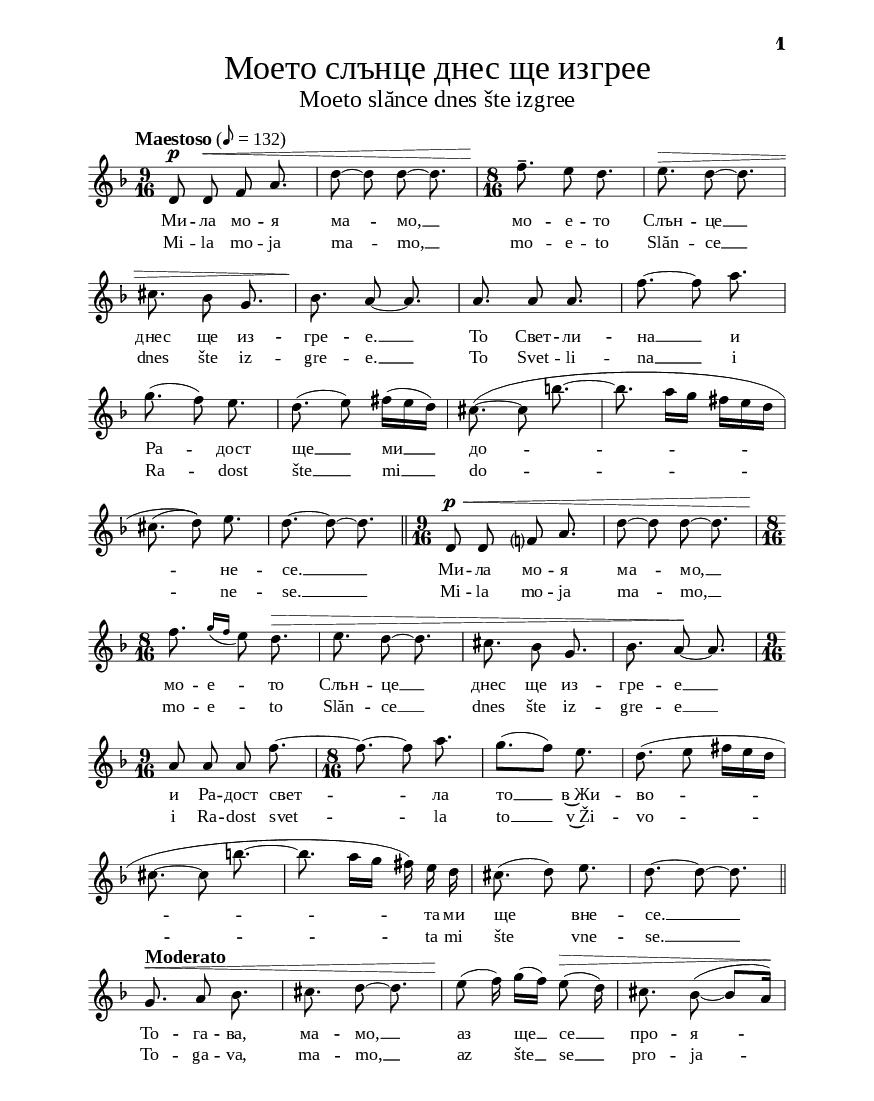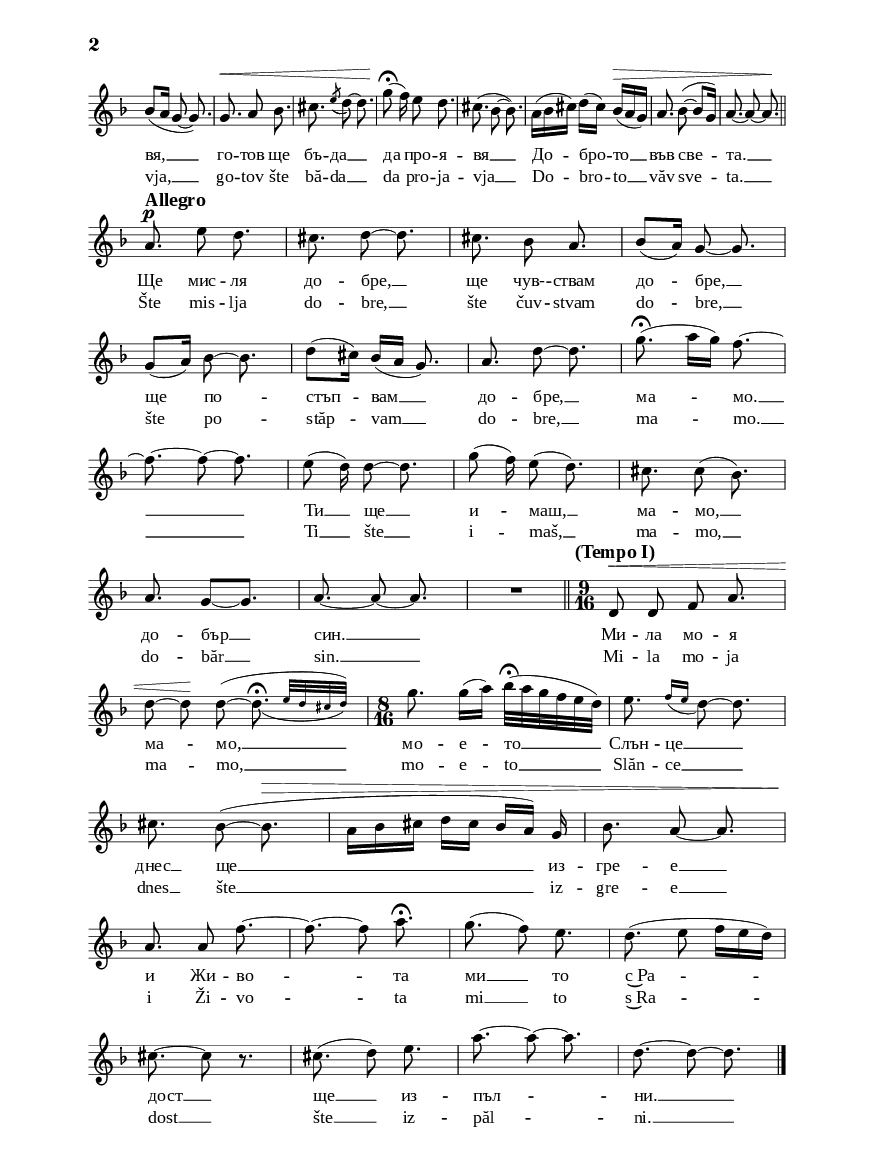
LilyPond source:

\version "2.24.2"

% include paper part and global functions
\include "include/globals.ily"

\bookpart {
  \label #'ref212
  \tocItem \markup "Моето слънце днес ще изгрее – Moeto slănce dnes šte izgree "
  \include "include/bookpart-paper.ily"
  \score {
    \include "include/score-layout.ily"

    \new Voice \absolute {
      \clef treble
      \key d \minor
      \time 9/16
      \tempoFunc "Maestoso" 8 "132"
      \autoBeamOff

      d'8 ^\p  d'8 ^\<  f'8  a'8. | % 2
      d''8 ~   d''8  d''8 ~  d''8.
      | % 3
      \time 8/16  | % 3
      f''8. -- ^\!  e''8  d''8. | % 4
      e''8. ^\>  d''8 ~  d''8. \break | % 5
      cis''8.  bes'8  g'8. | % 6
      bes'8. ^\!  a'8 ~   a'8. | % 7
      a'8.  a'8  a'8. | % 8
      f''8. ~   f''8  a''8. \break | % 9
      g''8. (   f''8 ) e''8. |
      d''8. (   e''8 )   fis''16 ( [
      e''16  d''16 ) ] | % 11
      cis''8. \=1( ~   cis''8  b''8. ~  | % 12
      b''8.  a''16 [  g''16 ]  fis''16
      [  e''16  d''16 ] \break | % 13
      cis''8. (   d''8 ) \=1)   e''8. | % 14
      d''8. ~   d''8 ~  d''8. \bar "||"
      \time 9/16  | % 15
      d'8 ^\p ^\<  d'8  f'?8  a'8. | % 16
      d''8 ~   d''8  d''8 ~  d''8.
      \break | % 17
      \time 8/16  | % 17
      f''8. ^\! \acciaccatura {  g''16 [  f''16 ] }
      e''8 d''8. ^\> | % 18
      e''8.  d''8 ~   d''8.  | % 19
      cis''8.  bes'8  g'8. |
      bes'8.  a'8 ~  ^\!  a'8.  \break | % 21
      \time 9/16  | % 21
      a'8  a'8  a'8   f''8. ~  | % 22
      \time 8/16  | % 22
      f''8. ~   f''8   a''8. | % 23
      g''8. ( [  f''8 ) ]  e''8. | % 24
      d''8. (   e''8   fis''16 [
      e''16  d''16 ] \break | % 25
      cis''8. ~   cis''8  b''8. ~  | % 26
      b''8.  a''16   [g''16 ] fis''16 )
      e''16  d''16 | % 27
      cis''8. (   d''8 )  e''8.  | % 28
      d''8. ~   d''8 ~  d''8.  \bar "||"
      \break | % 29
      \tempo "Moderato" g'8.^\<  a'8
      bes'8. |
      cis''8.  d''8 ~   d''8.  | % 31
      e''8 (  ^\!  f''16 )   g''16 (
      [f''16] )  e''8 ( ^\>  d''16 )  | % 32
      cis''8.   bes'8 ( ~   bes'8 [  a'16
      ) ] ^\! \break | % 33
      bes'8 (    [a'16]   g'8 ~  g'8. )  | % 34
      g'8. ^\<  a'8  bes'8. | % 35
      cis''8. \acciaccatura {  e''8 ( }  d''8 )
      ~  d''8. | % 36
      g''8 ( ^\fermata  _\!  f''16 )   e''8
      d''8.  | % 37
      cis''8. (   bes'8 ~  bes'8. )  | % 38
      a'16 ( [  bes'16  cis''16 ) ]
      d''16 ( [  cis''16 ) ]  bes'16 ( [ ^\>  a'16
      g'16 ) ] | % 39
      a'8.  bes'8 ( ~  bes'8 [  g'16 ) ] |

      a'8. ~   a'8 ~  a'8.  ^\! \bar "||"
      \break | % 41
       
      \tempo "Allegro" a'8. ^\p  e''8
      d''8. | % 42
      cis''8.  d''8 ~   d''8.  | % 43
      cis''8.  bes'8  a'8. | % 44
      bes'8 ( [  a'16 )  ] g'8 ~  g'8.  \break
      | % 45
      g'8 ( [  a'16 )  ] bes'8 ~  bes'8.  | % 46
      d''8 ( [  cis''16 ) ]  bes'16 ( [
      a'16 ] g'8. )  | % 47
      a'8.  d''8 ~   d''8. 
       | % 48
      g''8. ( ^\fermata  a''16 [  g''16 )
      ] f''8. ~ \break | % 49
      f''8. ~   f''8 ~  f''8.  |
      e''8 (   d''16 )  d''8 ~  d''8.
      | % 51
      g''8 (  f''16 )  e''8 (  d''8.
      )  | % 52
      cis''8.   cis''8 (  bes'8. )  \break | % 53
      a'8.  g'8 ~ [  g'8. ] | % 54
      a'8. ~   a'8 ~  a'8.  | % 55
      R2 \bar "||"
      \time 9/16  | % 56
      \tempo "(Tempo I)"
      d'8 ^\<  d'8  f'8  a'8. \break | % 57
      d''8 ~ d''8  ^\!  d''8 ~ (  \once \override PhrasingSlur.direction = #down \afterGrace d''8. \fermata   \( { e''32  [d'' cis'' d''\))]}
      | % 58
      \time 8/16  | % 58
      g''8.  g''16 ( [  a''16 ) ]
      bes''32 ( ^\fermata [  a''32  g''32  f''32
      e''32  d''32 ) ] | % 59
      e''8. \acciaccatura {  f''16 [  e''16 ] }
      d''8 ~  d''8. \break |
      cis''8.  bes'8 ( ~   bes'8.  ^\> | % 61
      a'16 [  bes'16  cis''16 ]  d''16
      [  cis''16 ]  bes'16 [  a'16 )  ] g'16
      | % 62
      bes'8.  a'8 ~   a'8. \break | % 63
      a'8. ^\!  a'8  f''8. ~ | % 64
      f''8. ~   f''8  a''8. ^\fermata  | % 65
      g''8. (   f''8 )   e''8. | % 66
      d''8. (   e''8   f''16 [  e''16
      d''16 ) ] \break | % 67
      cis''8. ~   cis''8  r8. | % 68
      cis''8. (   d''8 )   e''8. | % 69
      a''8. ~  a''8 ~  a''8. |

      d''8. ~  d''8 ~  d''8.  \bar "|."
    }

    \addlyrics {
      Ми -- ла мо -- я ма -- мо, __
      мо -- е -- то Слън -- це __ днес
      ще из -- гре -- е. __  То Свет --
      ли -- на __  и Ра -- дост ще __
      ми __ до  -- не -- се. __
      Ми -- ла мо -- я ма -- мо, __
      мо --  е -- то Слън -- це __
      днес ще из -- гре -- е  __ и
      Ра -- дост свет --  ла то __
      в~Жи -- во  --
      та ми ще
      вне -- се. __   То -- га -- ва, ма
      -- мо, __ аз  ще  __ се __  про
      -- я --  вя,  __  го --
      тов ще бъ -- да __ да  про
      -- я -- вя  __ До --  бро
      -- то  __  във све --
      та. __ Ще мис -- ля до --
      бре, __  ще "чув-" -- ствам до --
      бре, __  ще  по -- стъп --
      вам __   до -- бре, __  ма --
      мо.  __   Ти __  ще __
      и -- маш, __  ма -- мо, __  до --
      бър __  син. __   Ми -- ла мо --
      я ма  --  мо, __ мо -- е -- то __
      Слън --  це __
      днес __ ще  __
      из -- гре -- е __  и Жи
      -- во --  та ми __  то с~Ра
      --    дост __  ще __  из
      -- пъл --  ни. __
    }
    \addlyrics {
      Mi -- la mo -- ja ma -- mo, __
      mo -- e -- to Slăn -- ce __ dnes
      šte iz -- gre -- e. __ To Svet --
      li -- na __ i Ra -- dost šte __
      mi __  do  -- ne -- se. __
      Mi -- la mo -- ja ma -- mo, __
      mo --  e -- to Slăn -- ce __
      dnes šte iz -- gre -- e __ i
      Ra -- dost svet --  la to __
      v~Ži -- vo  --
      ta mi šte
      vne -- se. __   To -- ga -- va, ma
      -- mo,  __ az  šte __ se __ pro
      -- ja --  vja,  __  go --
      tov šte bă -- da __ da  pro
      -- ja -- vja __ Do --  bro
      -- to __ văv sve --
      ta. __ Šte mis -- lja do --
      bre, __ šte čuv -- stvam do --
      bre, __  šte  po -- stăp --
      vam __  do -- bre, __  ma --
      mo.  __   Ti __  šte __
      i -- maš, __  ma -- mo, __  do --
      băr __  sin. __   Mi -- la mo --
      ja ma  --  mo, __ mo -- e -- to __
      Slăn --  ce __
      dnes __ šte __
      iz -- gre -- e __ i Ži
      -- vo --  ta mi __  to s~Ra
      --    dost __  šte __  iz
      -- păl --  ni. __
    }

    \header {
      title = \titleFunc "Моето слънце днес ще изгрее" "Moeto slănce dnes šte izgree"
    }

    \midi{}

  } % score



  % include foreign translation(s) of the song
  \version "2.24.2"

\markup \fill-line { \fontsize #deTitleFontSize "Meine Sonne wird heute aufgehen" }
\markup \null
\markup \null
\markup \fontsize #deCoupletFontSize {
  \hspace #10
  \override #`(baseline-skip . ,deCoupletBaselineSkip)

  \column {

 

\line { " "Meine liebe Mutter, meine Sonne wird heute aufgehen. }

\line { " "Sie wird mir Licht und Freude bringen.}

\line { " "Meine liebe Mutter, meine Sonne wird heute aufgehen}

\line { " "und sie wird lichte Freude in mein Leben bringen.}

\line { " "Dann werde ich, Mutter, mich bekunden, }

\line { " "bereit sein, das Gute in der Welt zu bekunden. }

\line { " "Ich werde gut denken,}

\line { " "ich werde gut fühlen,}

\line { " "ich werde gut handeln, Mutter.}

\line { " "Du wirst, Mutter, einen guten Sohn haben.}

\line { " "Meine liebe Mutter, meine Sonne wird heute aufgehen }

\line { " "und sie wird mein Leben }

\line { " "mit Freude erfüllen. }

  }
}


} % bookpart

% Più mosso
%
